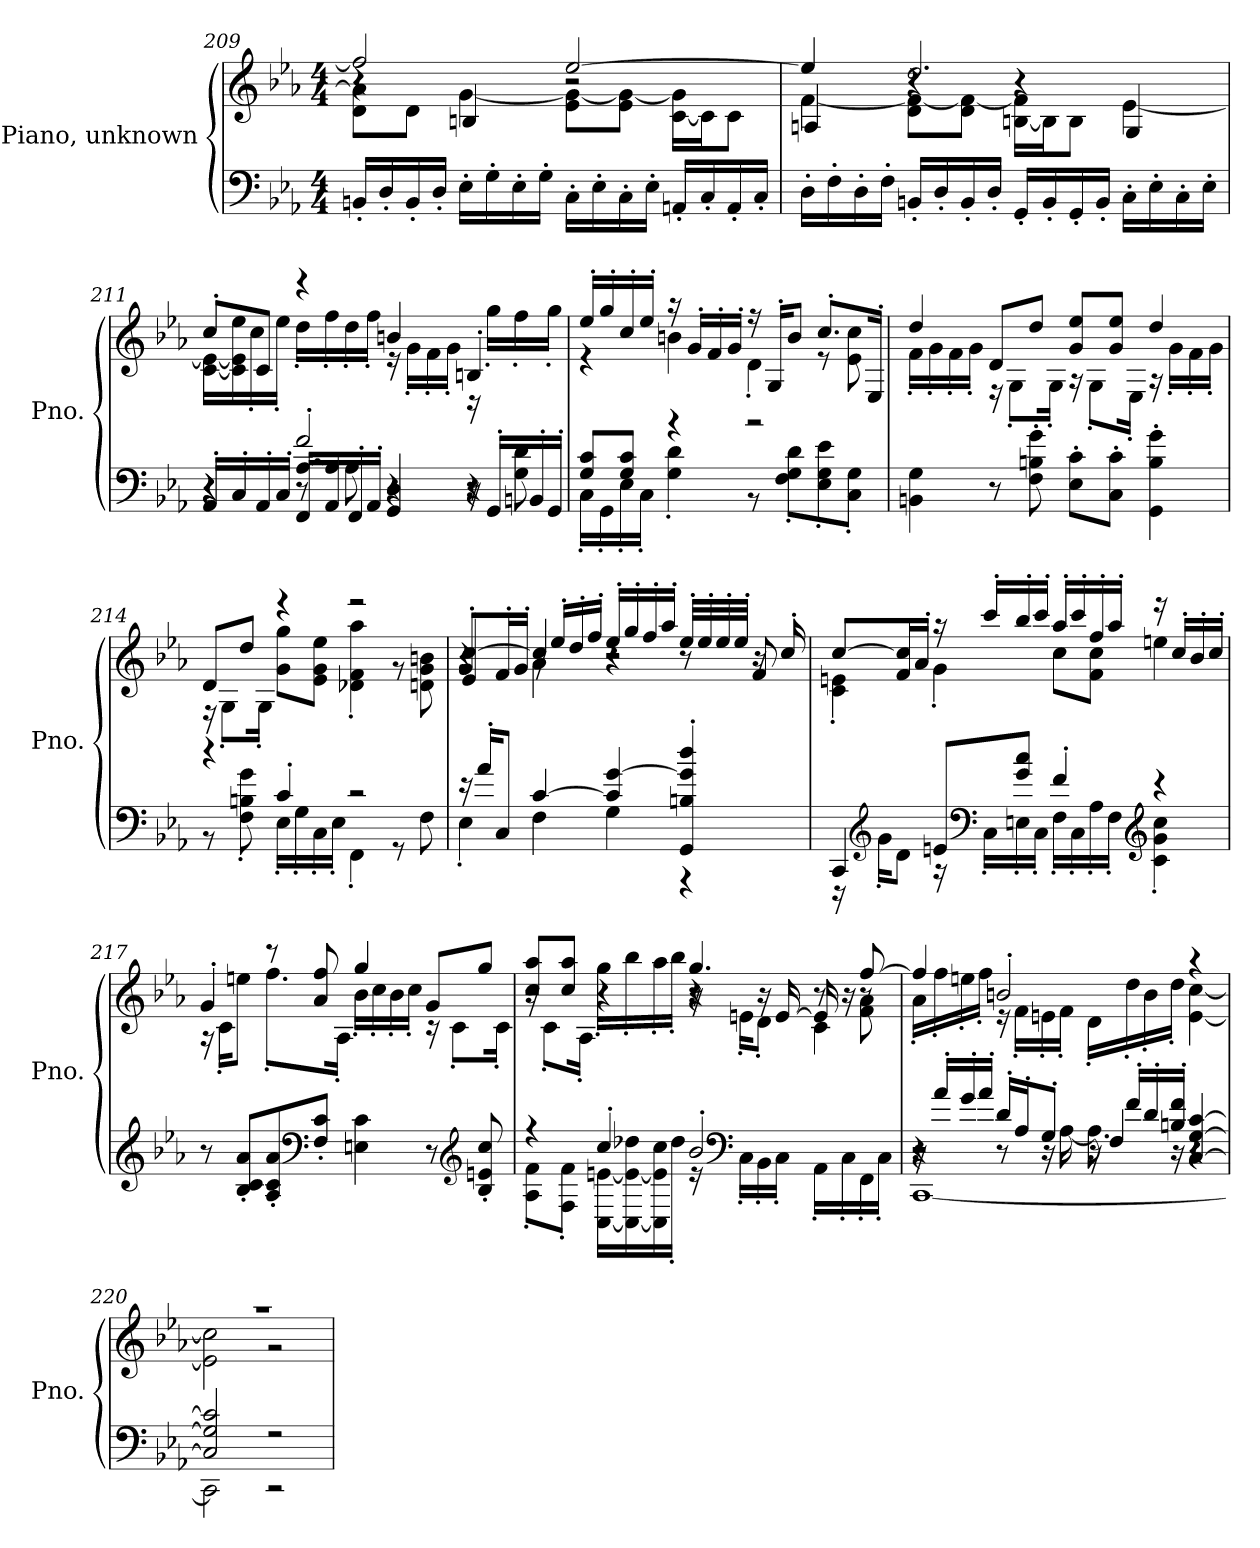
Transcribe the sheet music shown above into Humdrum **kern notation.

**kern	**kern
*part1	*part1
*staff2	*staff1
*I"Piano, unknown	*
*I'Pno.	*
*clefF4	*clefG2
*k[b-e-a-]	*k[b-e-a-]
*M4/4	*M4/4
=209	=209
*	*^
*	*	*^
16BBn'/LL	2ff/]	8d\ 8a-\]L	4r
16D'/	.	.	.
16BB'/	.	8d\J	.
16D'/JJ	.	.	.
16E-'\LL	.	[4g\	4Bn/
16G'\	.	.	.
16E-'\	.	.	.
16G'\JJ	.	.	.
16C'\LL	[2ee-/	8e-\ 8g\_L	2r
16E-'\	.	.	.
16C'\	.	8e-\ 8g\_J	.
16E-'\JJ	.	.	.
16AAn'/LL	.	[16c\ 16g\]LL	.
16C'/	.	16c\J]	.
16AA'/	.	8c\J	.
16C'/JJ	.	.	.
!!LO:LB:g=z	!!	!!
=210	=210	=210	=210
16D'\LL	4ee-/]	[4f\	4An/
16F'\	.	.	.
16D'\	.	.	.
16F'\JJ	.	.	.
16BBn'/LL	2.dd/	8d\ 8f\_L	4r
16D'/	.	.	.
16BB'/	.	8d\ 8f\_J	.
16D'/JJ	.	.	.
16GG'/LL	.	[16Bn\ 16f\]LL	4r
16BB'/	.	16B\J]	.
16GG'/	.	8B\J	.
16BB'/JJ	.	.	.
16C'\LL	.	[4e-\	4G/
16E-'\	.	.	.
16C'\	.	.	.
16E-'\JJ	.	.	.
*	*	*v	*v
=211	=211	=211
*^	*	*
*	*^	*	*
4r	4r	16AA-'/LL	8cc'/L	[16c\ 16e-\_LL
.	.	16C'/	.	16c\] 16e-\] 16ee-\
.	.	16AA-'/	8c/J	16cc'\
.	.	16C'/JJ	.	16ee-'\JJ
2f'/	8r	16FF/ [16A-/LL	4r	16dd'\LL
.	.	16AA-/ 16A-/]	.	16ff'\
.	8A-\	16FF'/	.	16dd'\
.	.	16AA-'/JJ	.	16ff'\JJ
.	4r	4GG/ 4D/	4bn/	16r
.	.	.	.	16g'\LL
.	.	.	.	16f'\
.	.	.	.	16g'\JJ
4r	8r	16r	4Bn'/	16r
.	.	16GG'/LL	.	16gg'\LL
.	8G\ 8d\	16BBn'/	.	16ff'\
.	.	16GG'/JJ	.	16gg'\JJ
*	*v	*v	*	*
!!LO:LB:g=z	!!
=212	=212	=212	=212
8G/ 8c/L	16C'\LL	16ee-'/LL	4r
.	16GG'\	16gg'/	.
8G/ 8c/J	16E-'\	16cc'/	.
.	16C'\JJ	16ee-'/JJ	.
4r	4G\' 4d\'	16r	4bn\
.	.	16g'/LL	.
.	.	16f'/	.
.	.	16g'/JJ	.
2r	8r	16r	4d'\
.	.	16G'/KL	.
.	8F\' 8G\' 8d\'L	8b/J	.
.	8E-\' 8G\' 8e-\'	8.cc'/L	8r
.	8C\' 8G\'J	.	8e-\ 8cc\
.	.	16E-'/Jk	.
*v	*v	*	*
=213	=213	=213
4BBn\ 4G\	4dd/	16f'\LL
.	.	16g'\
.	.	16f'\
.	.	16g'\JJ
8r	8d/L	16r
.	.	8G'\L
8F\' 8Bn\' 8g\'	8dd/J	.
.	.	16G'\Jk
8E-\' 8c\'L	8g/ 8ee-/L	16r
.	.	8G'\L
8C\' 8c\'J	8g/ 8ee-/J	.
.	.	16E-'\Jk
4GG\' 4B\' 4g\'	4dd/	16r
.	.	16g'\LL
.	.	16f'\
.	.	16g'\JJ
=214	=214	=214
*^	*	*
4r	8r	8d/L	16r
.	.	.	8G'\L
.	8F\' 8Bn\' 8g\'	8dd/J	.
.	.	.	16G'\Jk
4c'/	16E-'\LL	4r	8g\ 8gg\L
.	16G'\	.	.
.	16C'\	.	8e-\ 8g\ 8ee-\J
.	16E-'\JJ	.	.
2r	4FF'\	2r	4d-X\' 4f\' 4aa-\'
.	8r	.	8r
.	8F\	.	8dn\ 8g\ 8bn\
!!LO:LB:g=z
=215	=215	=215	=215
*	*	*	*^
16r	4E-'\	8g'/L	4r	4e-/' [4cc/'
16a-'/KL	.	.	.	.
8C/J	.	16f'/L	.	.
.	.	16g'/JJ	.	.
[4c/	4F\	16r	4a-\	4cc/]
.	.	16ee-'/LL	.	.
.	.	16dd'/	.	.
.	.	16ff'/JJ	.	.
4c/] [4g/	4G\	16ee-'/LL	2r	4r
.	.	16gg'/	.	.
.	.	16ff'/	.	.
.	.	16aa-'/JJ	.	.
4GG/' 4Bn/' 4g/]' 4dd/'	4r	32ee-'/LLL	.	8r
.	.	32ee-'/	.	.
.	.	32ee-'/	.	.
.	.	32ee-'/JJJ	.	.
.	.	16r	.	8f/
.	.	16cc'/	.	.
*	*	*	*v	*v
=216	=216	=216	=216
4CC/	16r	[8cc/L	4c\' 4en\'
*clefG2	*	*	*
.	16g'\KL	.	.
.	8d\J	16f/ 16cc/]L	.
.	.	16a-'/JJ	.
8en/L	16r	16r	4g'\
*clefF4	*	*	*
.	16C'\LL	16ccc'/LL	.
8g/ 8cc/J	16En'\	16bb-'/	.
.	16C'\JJ	16ccc'/JJ	.
4f'/	16F'\LL	16aa-'/LL	8cc\L
.	16C'\	16ccc'/	.
.	16A-'\	16ff'/	8f\ 8cc\J
.	16F'\JJ	16aa-'/JJ	.
*clefG2	*	*	*
4r	4c\' 4g\' 4cc\'	16r	4een\
.	.	16cc'/LL	.
.	.	16b-'/	.
.	.	16cc'/JJ	.
*v	*v	*	*
!!LO:LB:g=z	!!
=217	=217	=217
8r	4g'/	16r
.	.	16c'\KL
8B-/' 8c/' 8a-/'L	.	8een\J
8A-/' 8c/' 8a-/'	8r	8.ff'\L
*clefF4	*	*
8F/' 8c/'J	8a-/ 8ff/	.
.	.	16A-'\Jk
4En\ 4c\	4gg/	16b-'\LL
.	.	16cc'\
.	.	16b-'\
.	.	16cc'\JJ
8r	8g/L	16r
.	.	8c'\L
*clefG2	*	*
8B-/' 8en/' 8cc/'	8gg/J	.
.	.	16c'\Jk
=218	=218	=218
*^	*^	*^
4r	8A-\' 8f\'L	8cc/ 8aa-/L	16r	2r	2r
.	.	.	8c'\L	.	.
.	8F\' 8f\'J	8cc/ 8aa-/J	.	.	.
.	.	.	16A-'\Jk	.	.
4cc'/	[16C\ [16en\LL	4r	16gg'\LL	.	.
.	16C\_ 16e\_ 16dd-X\	.	16bb-'\	.	.
.	16C\] 16e\] 16cc\	.	16aa-'\	.	.
.	16dd-'\JJ	.	16bb-'\JJ	.	.
2b-'/	16r	4.gg/	16r	8r	4r
*clefF4	*	*	*	*	*
.	16C'\LL	.	16en'\KL	.	.
.	16BB-'\	.	8d'\J	16r	.
.	16C'\JJ	.	.	[16e/	.
.	16AA-'\LL	.	8r	16e/]	4c\
.	16C'\	.	.	16r	.
.	16FF'\	[8ff/	8f\ 8a-\	8r	.
.	16C'\JJ	.	.	.	.
*	*	*	*v	*v	*v
!!LO:LB:g=z
=219	=219	=219	=219
*^	*^	*	*
16r	4r	2r	[1CC	4ff/]	16a-'\LL
16a-'/LL	.	.	.	.	16ff'\
16g'/	.	.	.	.	16een'\
16a-'/JJ	.	.	.	.	16ff'\JJ
16d'/LL	8r	.	.	2bn'/	16r
16A-'/J	.	.	.	.	16f'\LL
8G'/J	16r	.	.	.	16en'\
.	[16A-\	.	.	.	16f'\JJ
16r	8.A-\]	4F/	.	.	16d'\LL
16f'/LL	.	.	.	.	16dd'\
16d'/	.	.	.	.	16b'\
16Bn/' 16f/'JJ	16r	.	.	.	16dd'\JJ
[4C/ [4G/ [4c/	4r	4r	.	4r	[4e\ [4cc\
*	*v	*v	*v	*	*
=220	=220	=220	=220
2C/] 2G/] 2c/]	2CC\]	1r	2e\] 2cc\]
2r	2r	.	2r
*v	*v	*	*
*	*v	*v
=	=
*-	*-
